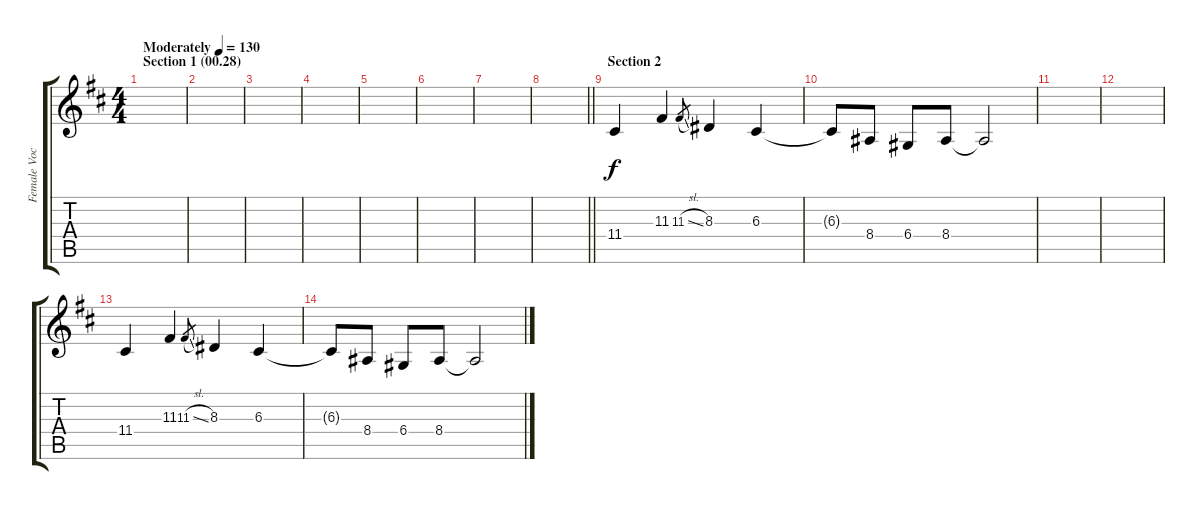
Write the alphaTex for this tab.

\track ("Female Vocals" "Female Voc") {instrument lead6voice}
\staff {score tabs}
\tuning (E4 B3 G3 D3 A2 E2) {hide}
\ts (4 4)
\section ("" "Section 1 (00.28)")
\tempo (130 "Moderately")
\clef g2
\ks d
|
|
|
|
|
|
|
\barLineRight lightlight
|
\section ("" "Section 2")
11.4.4 11.3.4 11.3{sl}.8{gr} 8.3.4 6.3.4 |
6.3{t}.8 8.4.8 6.4.8 8.4.8 8.4{t}.2 |
|
|
11.4.4 11.3.4 11.3{sl}.8{gr} 8.3.4 6.3.4 |
6.3{t}.8 8.4.8 6.4.8 8.4.8 8.4{t}.2
